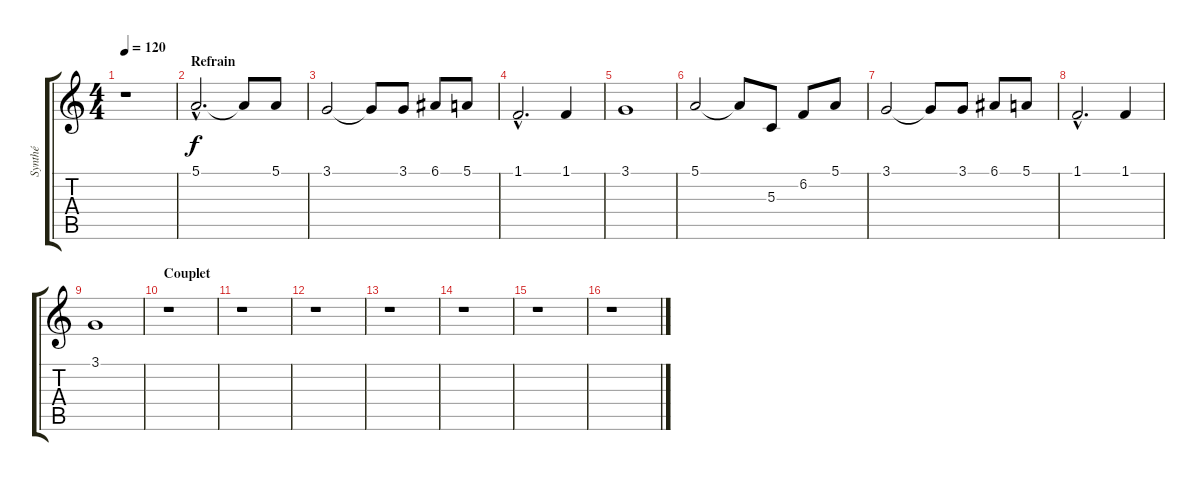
\track ("Synthé" "Synthé") {instrument synthstrings2}
\staff {score tabs}
\tuning (E4 B3 G3 D3 A2 E2) {hide}
\ts (4 4)
\tempo 120
\clef g2
\ks c
r.1{dy f} |
\section ("" "Refrain")
5.1{hac}.2{d volume 15 instrument electricpiano2} 5.1{t}.8 5.1.8 |
3.1.2 3.1{t}.8 3.1.8 6.1.8 5.1.8 |
1.1{hac}.2{d} 1.1.4 |
3.1.1 |
5.1.2{volume 15 instrument electricpiano2} 5.1{t}.8 5.3.8 6.2.8 5.1.8 |
3.1.2 3.1{t}.8 3.1.8 6.1.8 5.1.8 |
1.1{hac}.2{d} 1.1.4 |
3.1.1 |
\section ("" "Couplet")
r.1 |
r.1 |
r.1 |
r.1 |
r.1 |
r.1 |
r.1
